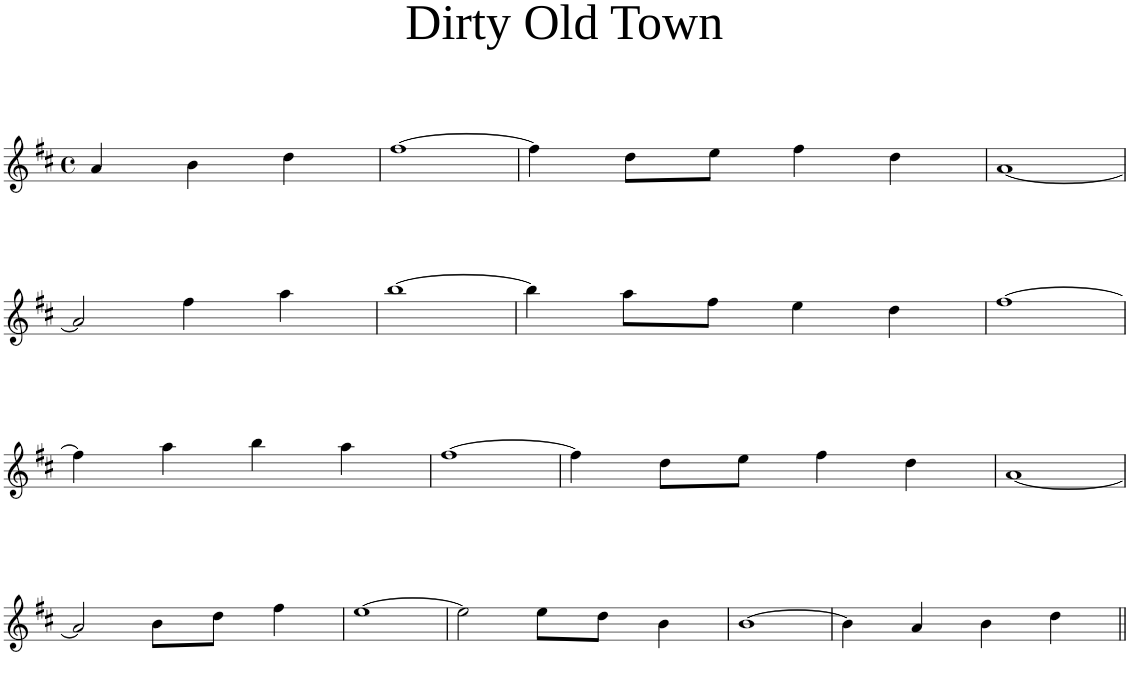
**kern
*part1
*staff1
*I"Akordeon
*clefG2
*k[f#c#]
*M4/4
*met(c)
=1
4a/
4b\
4dd\
=2
[1ff#
=3
4ff#\]
8dd\L
8ee\J
4ff#\
4dd\
=4
[1a
!!LO:LB:g=z
=5
2a/]
4ff#\
4aa\
=6
[1bb
=7
4bb\]
8aa\L
8ff#\J
4ee\
4dd\
=8
[1ff#
!!LO:LB:g=z
=9
4ff#\]
4aa\
4bb\
4aa\
=10
[1ff#
=11
4ff#\]
8dd\L
8ee\J
4ff#\
4dd\
=12
[1a
!!LO:LB:g=z
=13
2a/]
8b\L
8dd\J
4ff#\
=14
[1ee
=15
2ee\]
8ee\L
8dd\J
4b\
=16
[1b
=17
4b\]
4a/
4b\
4dd\
=||
*-
